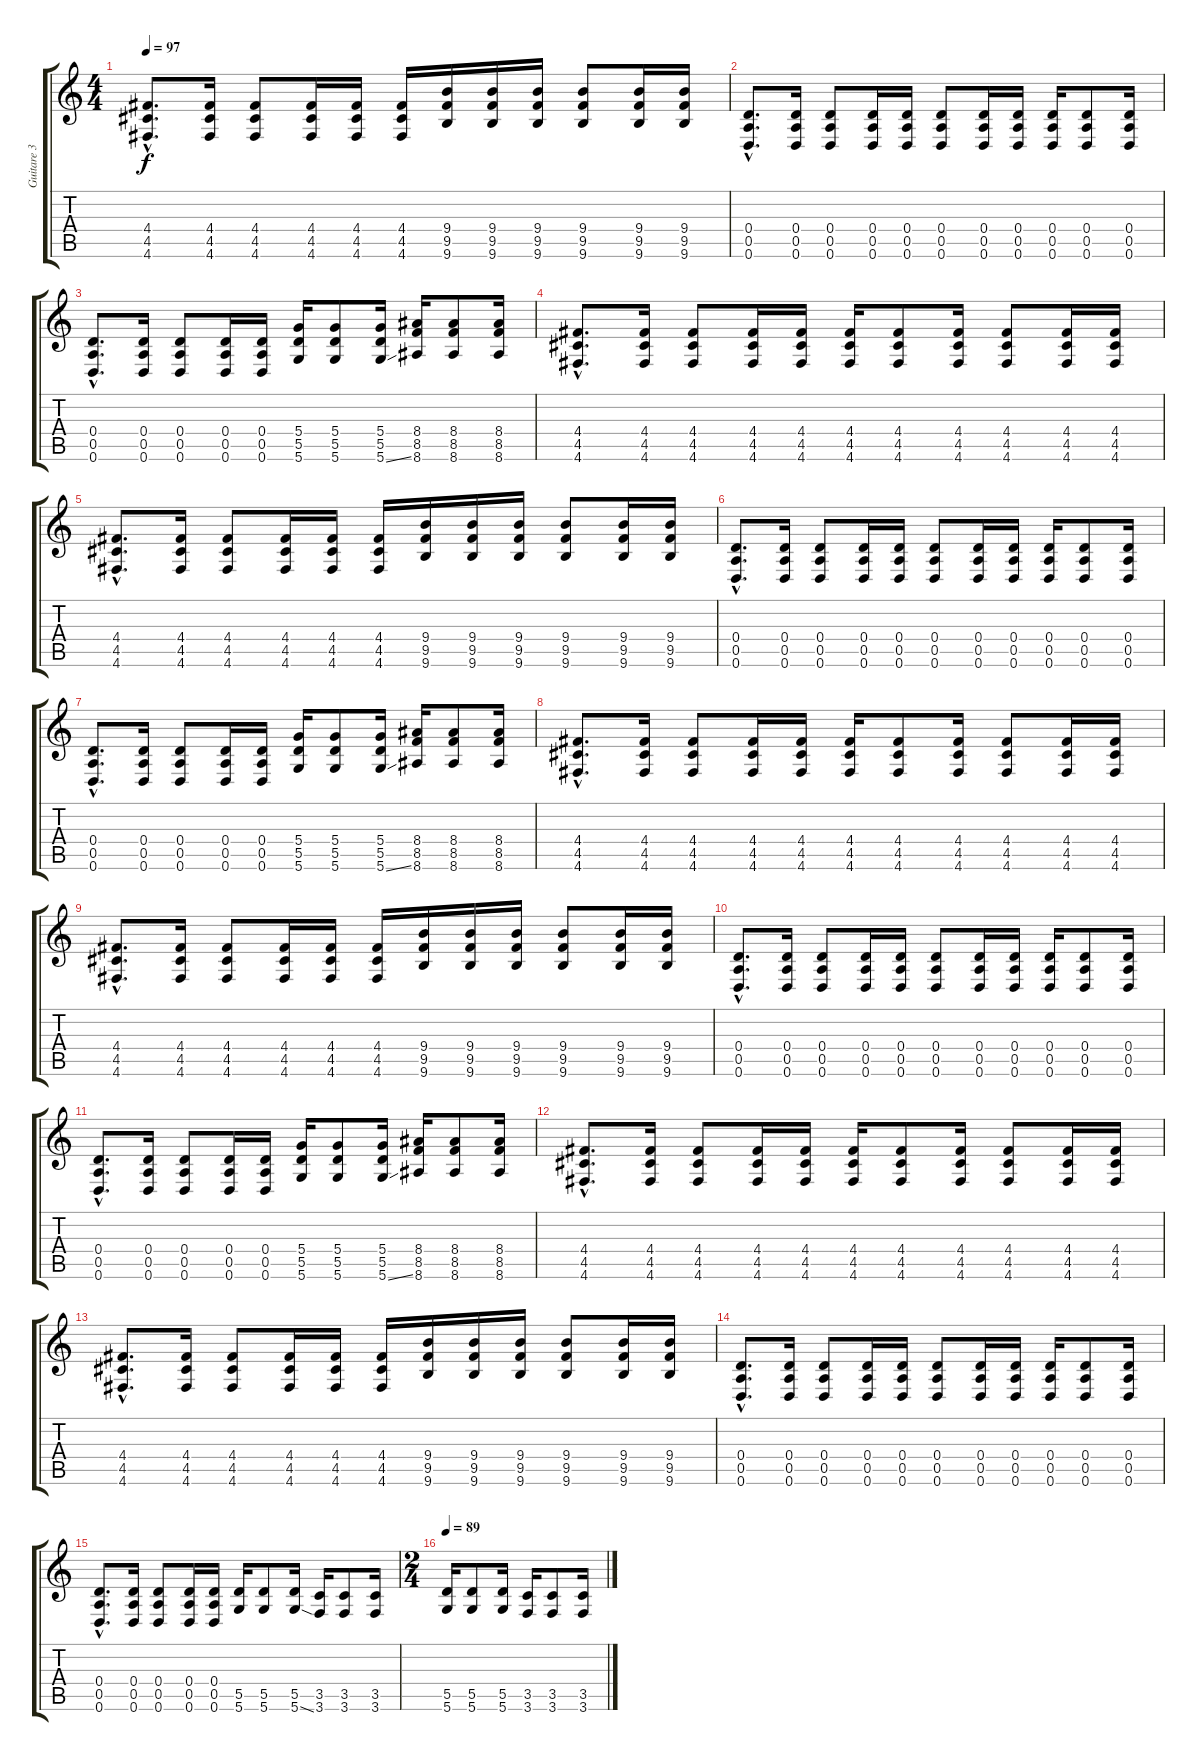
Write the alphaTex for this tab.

\track ("Guitare 3" "Guitare 3") {instrument distortionguitar}
\staff {score tabs}
\tuning (E4 B3 G3 D3 A2 D2) {hide}
\ts (4 4)
\tempo 97
\clef g2
\ks c
(4.4{hac} 4.5{hac} 4.6{hac}).8{d dy f} (4.4 4.5 4.6).16 (4.4 4.5 4.6).8 (4.4 4.5 4.6).16 (4.4 4.5 4.6).16 (4.4 4.5 4.6).16 (9.4 9.5 9.6).16 (9.4 9.5 9.6).16 (9.4 9.5 9.6).16 (9.4 9.5 9.6).8 (9.4 9.5 9.6).16 (9.4 9.5 9.6).16 |
(0.4{hac} 0.5{hac} 0.6{hac}).8{d} (0.4 0.5 0.6).16 (0.4 0.5 0.6).8 (0.4 0.5 0.6).16 (0.4 0.5 0.6).16 (0.4 0.5 0.6).8 (0.4 0.5 0.6).16 (0.4 0.5 0.6).16 (0.4 0.5 0.6).16 (0.4 0.5 0.6).8 (0.4 0.5 0.6).16 |
(0.4{hac} 0.5{hac} 0.6{hac}).8{d} (0.4 0.5 0.6).16 (0.4 0.5 0.6).8 (0.4 0.5 0.6).16 (0.4 0.5 0.6).16 (5.4 5.5 5.6).16 (5.4 5.5 5.6).8 (5.4 5.5 5.6{ss}).16 (8.4 8.5 8.6).16 (8.4 8.5 8.6).8 (8.4 8.5 8.6).16 |
(4.4{hac} 4.5{hac} 4.6{hac}).8{d} (4.4 4.5 4.6).16 (4.4 4.5 4.6).8 (4.4 4.5 4.6).16 (4.4 4.5 4.6).16 (4.4 4.5 4.6).16 (4.4 4.5 4.6).8 (4.4 4.5 4.6).16 (4.4 4.5 4.6).8 (4.4 4.5 4.6).16 (4.4 4.5 4.6).16 |
(4.4{hac} 4.5{hac} 4.6{hac}).8{d} (4.4 4.5 4.6).16 (4.4 4.5 4.6).8 (4.4 4.5 4.6).16 (4.4 4.5 4.6).16 (4.4 4.5 4.6).16 (9.4 9.5 9.6).16 (9.4 9.5 9.6).16 (9.4 9.5 9.6).16 (9.4 9.5 9.6).8 (9.4 9.5 9.6).16 (9.4 9.5 9.6).16 |
(0.4{hac} 0.5{hac} 0.6{hac}).8{d} (0.4 0.5 0.6).16 (0.4 0.5 0.6).8 (0.4 0.5 0.6).16 (0.4 0.5 0.6).16 (0.4 0.5 0.6).8 (0.4 0.5 0.6).16 (0.4 0.5 0.6).16 (0.4 0.5 0.6).16 (0.4 0.5 0.6).8 (0.4 0.5 0.6).16 |
(0.4{hac} 0.5{hac} 0.6{hac}).8{d} (0.4 0.5 0.6).16 (0.4 0.5 0.6).8 (0.4 0.5 0.6).16 (0.4 0.5 0.6).16 (5.4 5.5 5.6).16 (5.4 5.5 5.6).8 (5.4 5.5 5.6{ss}).16 (8.4 8.5 8.6).16 (8.4 8.5 8.6).8 (8.4 8.5 8.6).16 |
(4.4{hac} 4.5{hac} 4.6{hac}).8{d} (4.4 4.5 4.6).16 (4.4 4.5 4.6).8 (4.4 4.5 4.6).16 (4.4 4.5 4.6).16 (4.4 4.5 4.6).16 (4.4 4.5 4.6).8 (4.4 4.5 4.6).16 (4.4 4.5 4.6).8 (4.4 4.5 4.6).16 (4.4 4.5 4.6).16 |
(4.4{hac} 4.5{hac} 4.6{hac}).8{d} (4.4 4.5 4.6).16 (4.4 4.5 4.6).8 (4.4 4.5 4.6).16 (4.4 4.5 4.6).16 (4.4 4.5 4.6).16 (9.4 9.5 9.6).16 (9.4 9.5 9.6).16 (9.4 9.5 9.6).16 (9.4 9.5 9.6).8 (9.4 9.5 9.6).16 (9.4 9.5 9.6).16 |
(0.4{hac} 0.5{hac} 0.6{hac}).8{d} (0.4 0.5 0.6).16 (0.4 0.5 0.6).8 (0.4 0.5 0.6).16 (0.4 0.5 0.6).16 (0.4 0.5 0.6).8 (0.4 0.5 0.6).16 (0.4 0.5 0.6).16 (0.4 0.5 0.6).16 (0.4 0.5 0.6).8 (0.4 0.5 0.6).16 |
(0.4{hac} 0.5{hac} 0.6{hac}).8{d} (0.4 0.5 0.6).16 (0.4 0.5 0.6).8 (0.4 0.5 0.6).16 (0.4 0.5 0.6).16 (5.4 5.5 5.6).16 (5.4 5.5 5.6).8 (5.4 5.5 5.6{ss}).16 (8.4 8.5 8.6).16 (8.4 8.5 8.6).8 (8.4 8.5 8.6).16 |
(4.4{hac} 4.5{hac} 4.6{hac}).8{d} (4.4 4.5 4.6).16 (4.4 4.5 4.6).8 (4.4 4.5 4.6).16 (4.4 4.5 4.6).16 (4.4 4.5 4.6).16 (4.4 4.5 4.6).8 (4.4 4.5 4.6).16 (4.4 4.5 4.6).8 (4.4 4.5 4.6).16 (4.4 4.5 4.6).16 |
(4.4{hac} 4.5{hac} 4.6{hac}).8{d} (4.4 4.5 4.6).16 (4.4 4.5 4.6).8 (4.4 4.5 4.6).16 (4.4 4.5 4.6).16 (4.4 4.5 4.6).16 (9.4 9.5 9.6).16 (9.4 9.5 9.6).16 (9.4 9.5 9.6).16 (9.4 9.5 9.6).8 (9.4 9.5 9.6).16 (9.4 9.5 9.6).16 |
(0.4{hac} 0.5{hac} 0.6{hac}).8{d} (0.4 0.5 0.6).16 (0.4 0.5 0.6).8 (0.4 0.5 0.6).16 (0.4 0.5 0.6).16 (0.4 0.5 0.6).8 (0.4 0.5 0.6).16 (0.4 0.5 0.6).16 (0.4 0.5 0.6).16 (0.4 0.5 0.6).8 (0.4 0.5 0.6).16 |
(0.4{hac} 0.5{hac} 0.6{hac}).8{d} (0.4 0.5 0.6).16 (0.4 0.5 0.6).8 (0.4 0.5 0.6).16 (0.4 0.5 0.6).16 (5.5 5.6).16 (5.5 5.6).8 (5.5 5.6{ss}).16 (3.5 3.6).16 (3.5 3.6).8 (3.5 3.6).16 |
\ts (2 4)
\tempo 89
(5.5 5.6).16 (5.5 5.6).8 (5.5 5.6).16 (3.5 3.6).16 (3.5 3.6).8 (3.5 3.6).16
